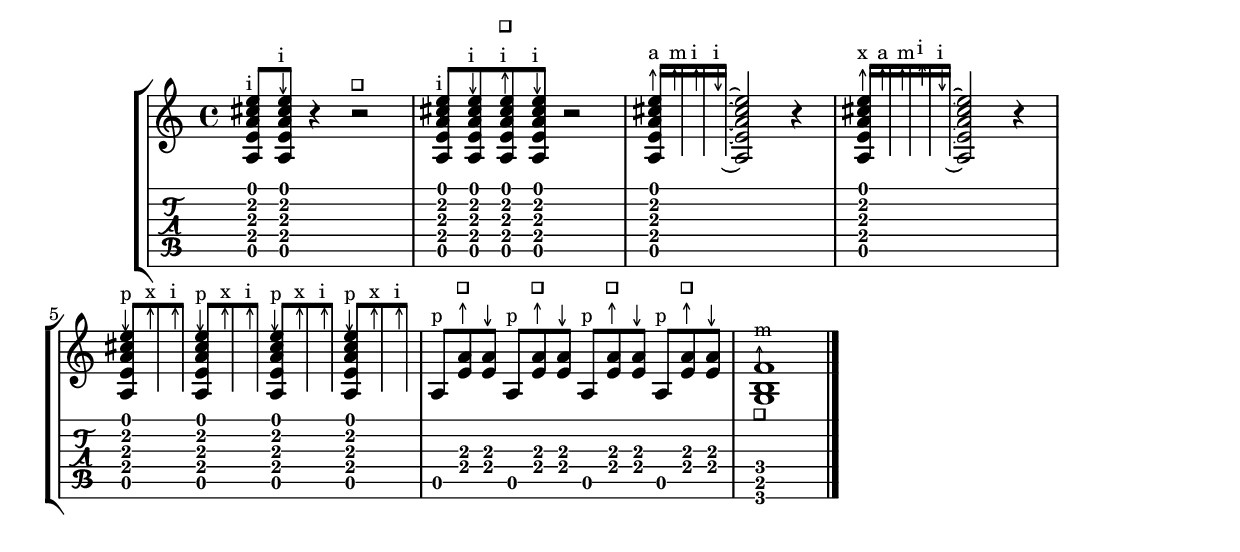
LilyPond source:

%% Do not edit this file; it is auto-generated from LSR http://lsr.dsi.unimi.it
%% This file is in the public domain.
\version "2.11.62"

\header {
  lsrtags = "fretted-strings"

  texidoc = "
For flamenco guitar, special notation is used:


* a golpe symbol to indicate a slap on the guitar body with the nail of
the ring finger


* an arrow to indicate (the direction of) strokes


* different letters for fingering (\"p\": thumb, \"i\": index finger,
\"m\": middle finger, \"a\": ring finger and \"x\": little finger)


* 3- and 4-finger rasgueados; stroke upwards with all fingers, ending
with an up- and down using the index finger


* abanicos: strokes (in tuples) with thumb (down), little and index
finger (both up). There's also an abanico 2 where middle and ring
finger are used instead of the little finger.


* alza pua: fast playing with the thumb


Most figures use arrows in combination with fingering; with abanicos
and rasgueados, noteheads are printed only for the first chord.

This snippet contains some header-like code that can be copied as
@samp{flamenco.ly} and included in source files. 

"
  doctitle = "Flamenco notation"
} % begin verbatim

%%%%%%%%%%%%%%%%%%%%%%%%%%%%%%%%%%%%%%%%%%%
%%%%%%%  Cut here ----- Start 'flamenco.ly' 

% Text indicators
abanico   = \markup { \italic Abanico }
rasgueaso = \markup { \italic Ras. }
alzapua   = \markup { \italic Alzapua }

% Finger stroke symbols
strokeUp = \markup { \postscript #"
  0.1     setlinewidth
  0.5 0   moveto
  0.5 2   lineto
  0.2 1.4 lineto
  0.5 2   moveto
  0.8 1.4 lineto
  stroke
"}

strokeDown = \markup { \postscript #"
  0.1     setlinewidth
  0.5 2   moveto
  0.5 0   lineto
  0.2 0.6 lineto
  0.5 0   moveto
  0.8 0.6 lineto
  stroke
"}

% Golpe symbol
golpe = \markup { \postscript #"
  0.2 setlinewidth
  0 0 moveto
  1 0 lineto
  1 1 lineto
  stroke
  "\postscript #"
  0.1       setlinewidth
  -0.6 -0.1  moveto
  -0.6  1.0 lineto
  0.5  1.0 lineto
  stroke
"}  

strokeUpGolpe = \markup { \column { \golpe \line { \strokeUp }}}
iUpGolpe = \markup { \column { \golpe \line { \small i } \line { \strokeUp }}}

% Strokes for all fingers
pUp   = \markup { \column { \small p \line { \strokeUp }}}
pDown = \markup { \column { \small p \line { \strokeDown }}}
iUp   = \markup { \column { \small i \line { \strokeUp }}}
iDown = \markup { \column { \small i \line { \strokeDown }}}
mUp   = \markup { \column { \small m \line { \strokeUp }}}
mDown = \markup { \column { \small m \line { \strokeDown }}}
aUp   = \markup { \column { \small a \line { \strokeUp }}}
aDown = \markup { \column { \small a \line { \strokeDown }}}
xUp   = \markup { \column { \small x \line { \strokeUp }}}
xDown = \markup { \column { \small x \line { \strokeDown }}}


% Just handy :)
tupletOff = {
  \once \override TupletNumber #'stencil = ##f
  \once \override TupletBracket #'stencil = ##f
}

tupletsOff = {
  \override TupletNumber #'stencil = ##f
  \override TupletBracket #'bracket-visibility = #'if-no-beam
}

tupletsOn = {
  \override TupletBracket #'bracket-visibility = #'default
  \revert TupletNumber #'stencil
}

headsOff = {
  \override TabNoteHead #'transparent = ##t
  \override NoteHead #'transparent = ##t
  \override NoteHead #'no-ledgers = ##t
}

headsOn = {
  \override TabNoteHead #'transparent = ##f
  \override NoteHead #'transparent = ##f
  \override NoteHead #'no-ledgers = ##f
}

%%%%%%%  Cut here ----- End 'flamenco.ly' 
%%%%%%%%%%%%%%%%%%%%%%%%%%%%%%%%%%%%%%%%%

part = \relative c' {
  <a, e' a cis e>8^\iUp
  <a e' a cis e>8^\iDown
  r4
  r2^\golpe
    
  <a e' a cis e>8^\iUp
  <a e' a cis e>8^\iDown
  <a e' a cis e>8^\iUpGolpe
  <a e' a cis e>8^\iDown
  r2
      
  <a e' a cis e>16^\aUp
  \headsOff 
  <a e' a cis e>^\mUp
  <a e' a cis e>^\iUp
  <a e' a cis e>^\iDown~
  \headsOn
  <a e' a cis e>2
  r4

  \tupletOff
  \times 4/5 {
    <a e' a cis e>16^\xUp
    \headsOff
    <a e' a cis e>^\aUp
    <a e' a cis e>^\mUp
    <a e' a cis e>^\iUp
    <a e' a cis e>^\iDown~
    \headsOn
  }
  <a e' a cis e>2
  r4
    
  \tupletsOff
  \times 2/3 {
    <a e' a cis e>8^\pDown
    \headsOff
    <a e' a cis e>^\xUp
    <a e' a cis e>^\iUp
    \headsOn
  }
  
  \times 2/3 {
    <a e' a cis e>8^\pDown
    \headsOff
    <a e' a cis e>^\xUp
    <a e' a cis e>^\iUp
    \headsOn
  }
    
  \times 2/3 {
    <a e' a cis e>8^\pDown
    \headsOff
    <a e' a cis e>^\xUp
    <a e' a cis e>^\iUp
    \headsOn
  }
  \times 2/3 {
    <a e' a cis e>8^\pDown
    \headsOff
    <a e' a cis e>^\xUp
    <a e' a cis e>^\iUp
    \headsOn
  }
  
  \tupletsOff
  \override Beam #'positions = #'(2 . 2)
  \times 2/3 {
    a8^\markup{ \small p }
    <e' a>^\strokeUpGolpe
    <e a>^\strokeDown
  }
  \times 2/3 {
    a,8^\markup{ \small p }
    <e' a>^\strokeUpGolpe
    <e a>^\strokeDown
  }
  \times 2/3 {
    a,8^\markup{ \small p }
    <e' a>^\strokeUpGolpe
    <e a>^\strokeDown
  }
  \times 2/3 {
    a,8^\markup{ \small p }
    <e' a>^\strokeUpGolpe
    <e a>^\strokeDown
  }
  \tupletsOn
    
  \once \override TextScript #'extra-offset = #'(0 . -1)
  <g, b f'>1_\golpe^\mUp
  \bar "|."
}

\score {
  \new StaffGroup <<
    \context Staff = "part" <<
      \clef G
      \transpose c c'
      {
        \part
      }
    >>
    \context TabStaff {
      \part
    }
  >>
  \layout {
    ragged-right = ##t
  }
}

